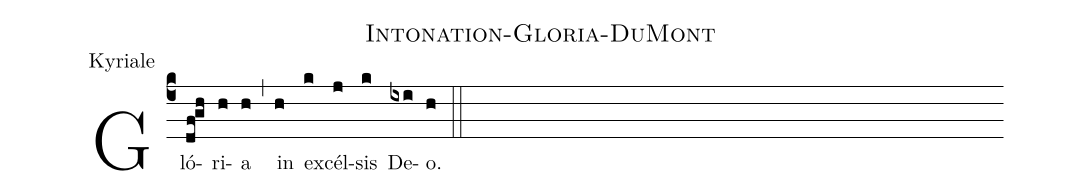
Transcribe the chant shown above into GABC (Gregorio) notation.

name:Intonation-Gloria-DuMont;
office-part:Kyriale;
%%
(c4) Gl{ó}(df!gh)ri(h)a(h) (,)
in(h) ex(k)cél(j)sis(k) De(ixi)o.(h) (::)
